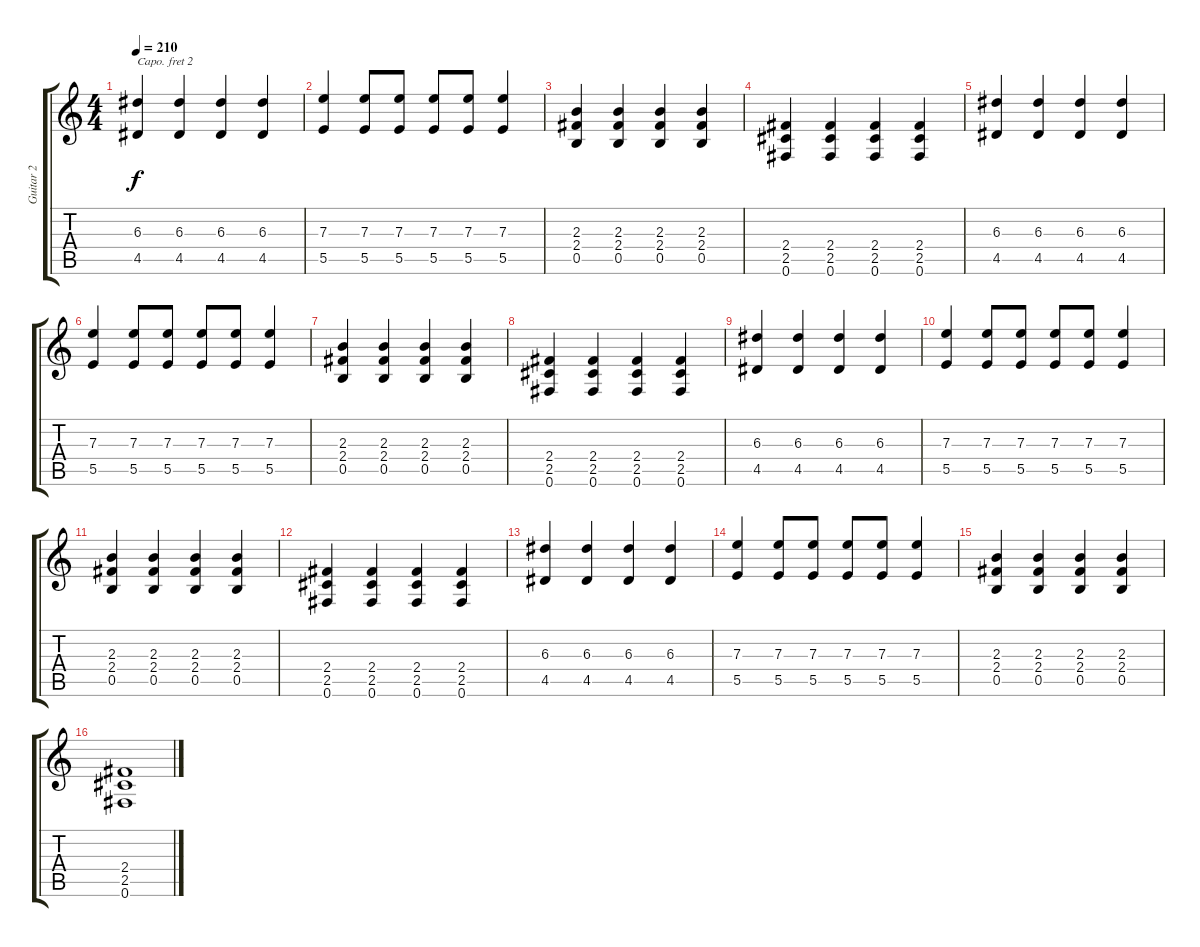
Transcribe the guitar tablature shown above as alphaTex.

\track ("Guitar 2" "Guitar 2") {instrument distortionguitar}
\staff {score tabs}
\capo 2
\tuning (E4 B3 G3 D3 A2 E2) {hide}
\ts (4 4)
\tempo 210
\clef g2
\ks c
(6.3 4.5).4{dy f} (6.3 4.5).4 (6.3 4.5).4 (6.3 4.5).4 |
(7.3 5.5).4 (7.3 5.5).8 (7.3 5.5).8 (7.3 5.5).8 (7.3 5.5).8 (7.3 5.5).4 |
(2.3 2.4 0.5).4 (2.3 2.4 0.5).4 (2.3 2.4 0.5).4 (2.3 2.4 0.5).4 |
(2.4 2.5 0.6).4 (2.4 2.5 0.6).4 (2.4 2.5 0.6).4 (2.4 2.5 0.6).4 |
(6.3 4.5).4 (6.3 4.5).4 (6.3 4.5).4 (6.3 4.5).4 |
(7.3 5.5).4 (7.3 5.5).8 (7.3 5.5).8 (7.3 5.5).8 (7.3 5.5).8 (7.3 5.5).4 |
(2.3 2.4 0.5).4 (2.3 2.4 0.5).4 (2.3 2.4 0.5).4 (2.3 2.4 0.5).4 |
(2.4 2.5 0.6).4 (2.4 2.5 0.6).4 (2.4 2.5 0.6).4 (2.4 2.5 0.6).4 |
(6.3 4.5).4 (6.3 4.5).4 (6.3 4.5).4 (6.3 4.5).4 |
(7.3 5.5).4 (7.3 5.5).8 (7.3 5.5).8 (7.3 5.5).8 (7.3 5.5).8 (7.3 5.5).4 |
(2.3 2.4 0.5).4 (2.3 2.4 0.5).4 (2.3 2.4 0.5).4 (2.3 2.4 0.5).4 |
(2.4 2.5 0.6).4 (2.4 2.5 0.6).4 (2.4 2.5 0.6).4 (2.4 2.5 0.6).4 |
(6.3 4.5).4 (6.3 4.5).4 (6.3 4.5).4 (6.3 4.5).4 |
(7.3 5.5).4 (7.3 5.5).8 (7.3 5.5).8 (7.3 5.5).8 (7.3 5.5).8 (7.3 5.5).4 |
(2.3 2.4 0.5).4 (2.3 2.4 0.5).4 (2.3 2.4 0.5).4 (2.3 2.4 0.5).4 |
(2.4 2.5 0.6).1
